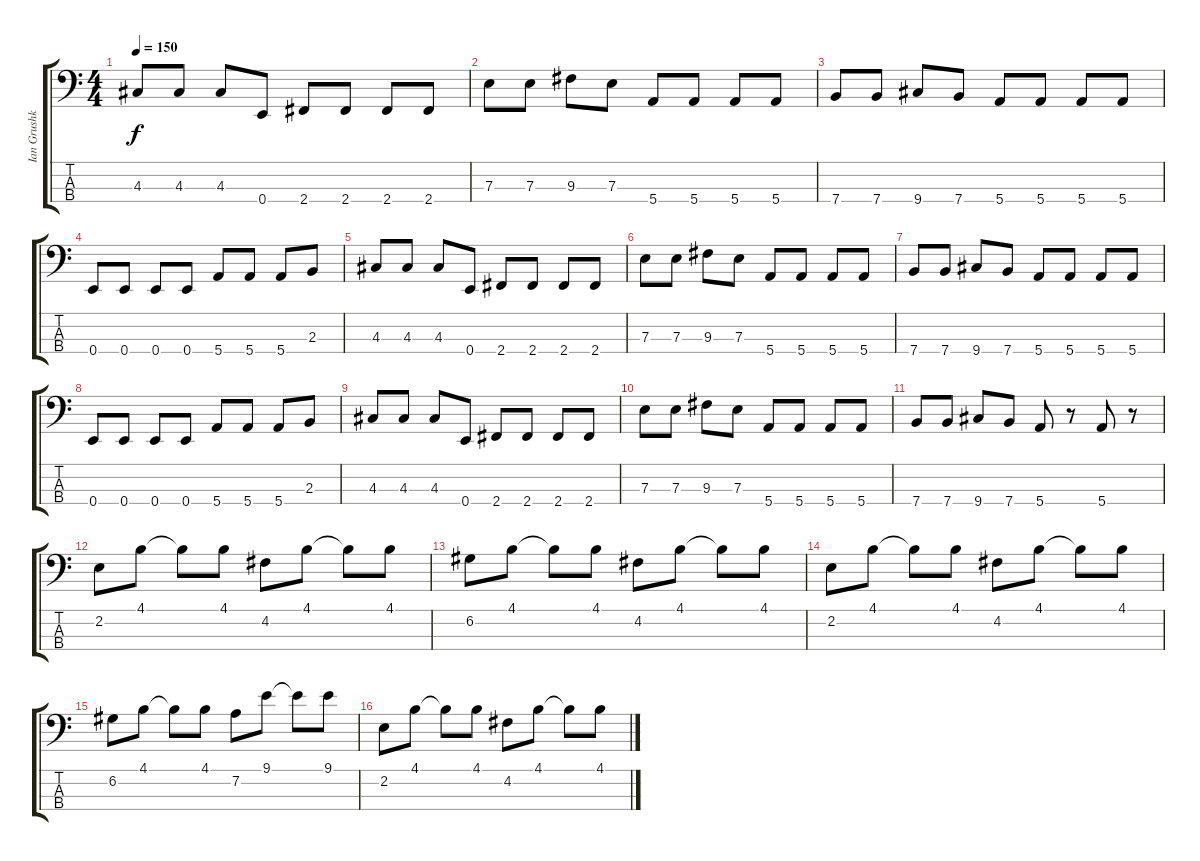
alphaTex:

\track ("Ian Grushka - Bass" "Ian Grushk") {instrument electricbassfinger}
\staff {score tabs}
\tuning (G2 D2 A1 E1) {hide}
\ts (4 4)
\tempo 150
\clef f4
\ks c
4.3.8{dy f} 4.3.8 4.3.8 0.4.8 2.4.8 2.4.8 2.4.8 2.4.8 |
7.3.8 7.3.8 9.3.8 7.3.8 5.4.8 5.4.8 5.4.8 5.4.8 |
7.4.8 7.4.8 9.4.8 7.4.8 5.4.8 5.4.8 5.4.8 5.4.8 |
0.4.8 0.4.8 0.4.8 0.4.8 5.4.8 5.4.8 5.4.8 2.3.8 |
4.3.8 4.3.8 4.3.8 0.4.8 2.4.8 2.4.8 2.4.8 2.4.8 |
7.3.8 7.3.8 9.3.8 7.3.8 5.4.8 5.4.8 5.4.8 5.4.8 |
7.4.8 7.4.8 9.4.8 7.4.8 5.4.8 5.4.8 5.4.8 5.4.8 |
0.4.8 0.4.8 0.4.8 0.4.8 5.4.8 5.4.8 5.4.8 2.3.8 |
4.3.8 4.3.8 4.3.8 0.4.8 2.4.8 2.4.8 2.4.8 2.4.8 |
7.3.8 7.3.8 9.3.8 7.3.8 5.4.8 5.4.8 5.4.8 5.4.8 |
7.4.8 7.4.8 9.4.8 7.4.8 5.4.8 r.8 5.4.8 r.8 |
2.2.8 4.1.8 4.1{t}.8 4.1.8 4.2.8 4.1.8 4.1{t}.8 4.1.8 |
6.2.8 4.1.8 4.1{t}.8 4.1.8 4.2.8 4.1.8 4.1{t}.8 4.1.8 |
2.2.8 4.1.8 4.1{t}.8 4.1.8 4.2.8 4.1.8 4.1{t}.8 4.1.8 |
6.2.8 4.1.8 4.1{t}.8 4.1.8 7.2.8 9.1.8 9.1{t}.8 9.1.8 |
2.2.8 4.1.8 4.1{t}.8 4.1.8 4.2.8 4.1.8 4.1{t}.8 4.1.8
